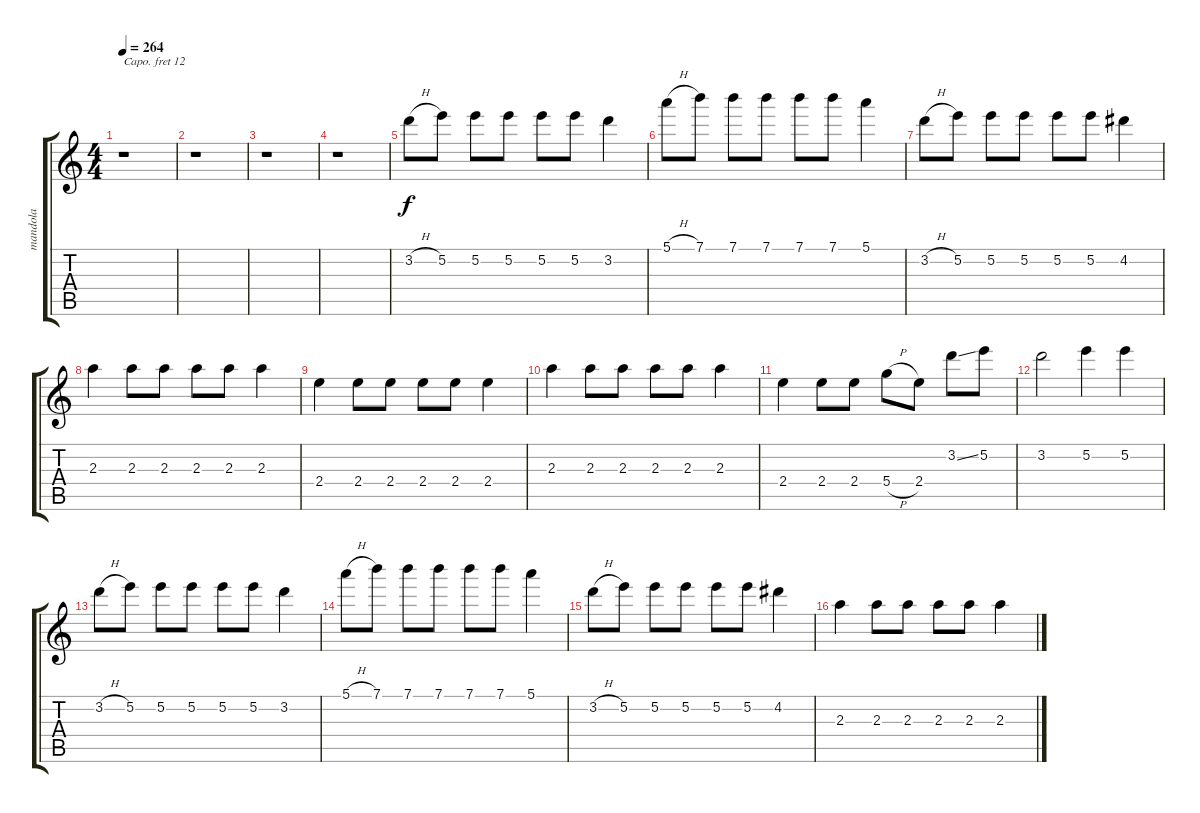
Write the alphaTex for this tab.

\track ("mandola" "mandola") {instrument banjo}
\staff {score tabs}
\capo 12
\tuning (E4 B3 G3 D3 A2 E2) {hide}
\displaytranspose 12
\ts (4 4)
\tempo 264
\clef g2
\ks c
r.1{dy f} |
r.1 |
r.1 |
r.1 |
3.2{h}.8 5.2.8 5.2.8 5.2.8 5.2.8 5.2.8 3.2.4 |
5.1{h}.8 7.1.8 7.1.8 7.1.8 7.1.8 7.1.8 5.1.4 |
3.2{h}.8 5.2.8 5.2.8 5.2.8 5.2.8 5.2.8 4.2.4 |
2.3.4 2.3.8 2.3.8 2.3.8 2.3.8 2.3.4 |
2.4.4 2.4.8 2.4.8 2.4.8 2.4.8 2.4.4 |
2.3.4 2.3.8 2.3.8 2.3.8 2.3.8 2.3.4 |
2.4.4 2.4.8 2.4.8 5.4{h}.8 2.4.8 3.2{ss}.8 5.2.8 |
3.2.2 5.2.4 5.2.4 |
3.2{h}.8 5.2.8 5.2.8 5.2.8 5.2.8 5.2.8 3.2.4 |
5.1{h}.8 7.1.8 7.1.8 7.1.8 7.1.8 7.1.8 5.1.4 |
3.2{h}.8 5.2.8 5.2.8 5.2.8 5.2.8 5.2.8 4.2.4 |
2.3.4 2.3.8 2.3.8 2.3.8 2.3.8 2.3.4
